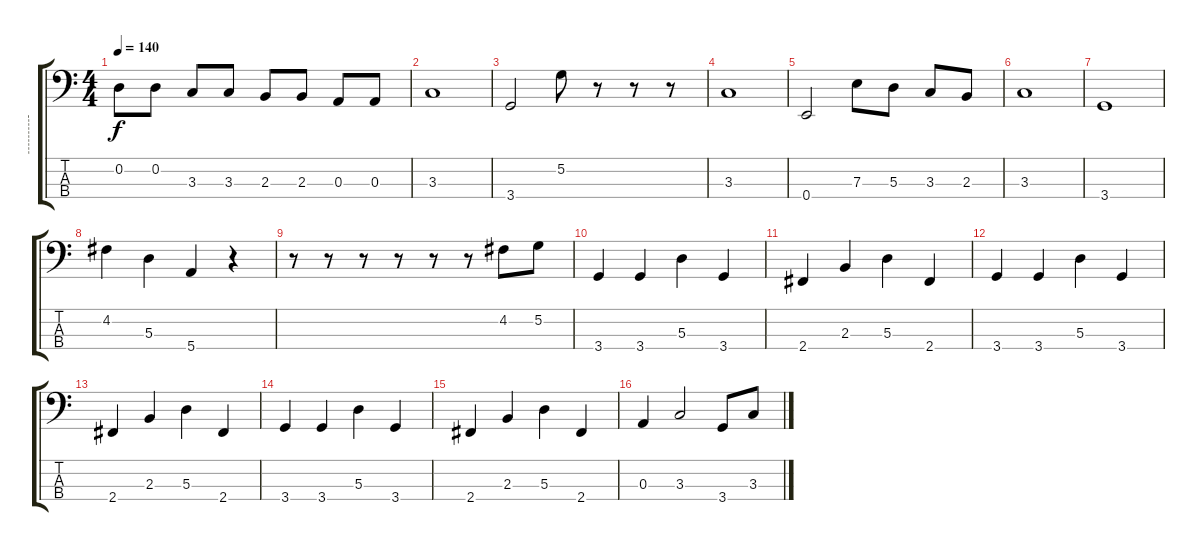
\track ("----------" "----------") {instrument electricbassfinger}
\staff {score tabs}
\tuning (G2 D2 A1 E1) {hide}
\ts (4 4)
\tempo 140
\clef f4
\ks c
0.2.8{dy f} 0.2.8 3.3.8 3.3.8 2.3.8 2.3.8 0.3.8 0.3.8 |
3.3.1 |
3.4.2 5.2.8 r.8 r.8 r.8 |
3.3.1 |
0.4.2 7.3.8 5.3.8 3.3.8 2.3.8 |
3.3.1 |
3.4.1 |
4.2.4 5.3.4 5.4.4 r.4 |
r.8 r.8 r.8 r.8 r.8 r.8 4.2.8 5.2.8 |
3.4.4 3.4.4 5.3.4 3.4.4 |
2.4.4 2.3.4 5.3.4 2.4.4 |
3.4.4 3.4.4 5.3.4 3.4.4 |
2.4.4 2.3.4 5.3.4 2.4.4 |
3.4.4 3.4.4 5.3.4 3.4.4 |
2.4.4 2.3.4 5.3.4 2.4.4 |
0.3.4 3.3.2 3.4.8 3.3.8
